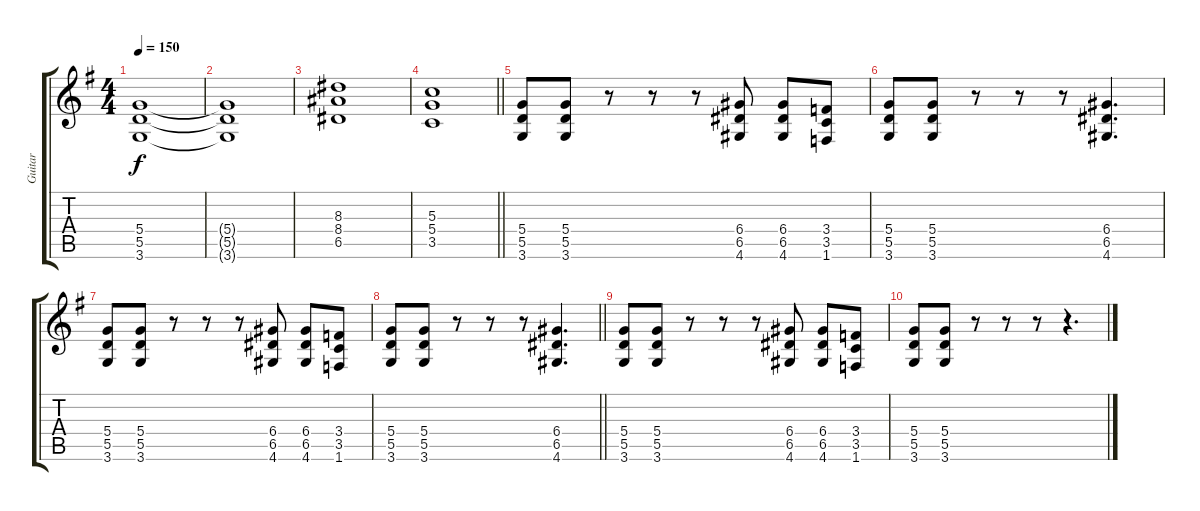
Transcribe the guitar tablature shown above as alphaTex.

\track ("Guitar" "Guitar") {instrument distortionguitar}
\staff {score tabs}
\tuning (E4 B3 G3 D3 A2 E2) {hide}
\ts (4 4)
\tempo 150
\clef g2
\ks eminor
(5.4 5.5 3.6).1{dy f} |
(5.4{t} 5.5{t} 3.6{t}).1 |
(8.3 8.4 6.5).1 |
\barLineRight lightlight
(5.3 5.4 3.5).1 |
\section ("" "")
(5.4 5.5 3.6).8 (5.4 5.5 3.6).8 r.8 r.8 r.8 (6.4 6.5 4.6).8 (6.4 6.5 4.6).8 (3.4 3.5 1.6).8 |
(5.4 5.5 3.6).8 (5.4 5.5 3.6).8 r.8 r.8 r.8 (6.4 6.5 4.6).4{d} |
(5.4 5.5 3.6).8 (5.4 5.5 3.6).8 r.8 r.8 r.8 (6.4 6.5 4.6).8 (6.4 6.5 4.6).8 (3.4 3.5 1.6).8 |
\barLineRight lightlight
(5.4 5.5 3.6).8 (5.4 5.5 3.6).8 r.8 r.8 r.8 (6.4 6.5 4.6).4{d} |
\section ("" "")
(5.4 5.5 3.6).8 (5.4 5.5 3.6).8 r.8 r.8 r.8 (6.4 6.5 4.6).8 (6.4 6.5 4.6).8 (3.4 3.5 1.6).8 |
(5.4 5.5 3.6).8 (5.4 5.5 3.6).8 r.8 r.8 r.8 r.4{d}
